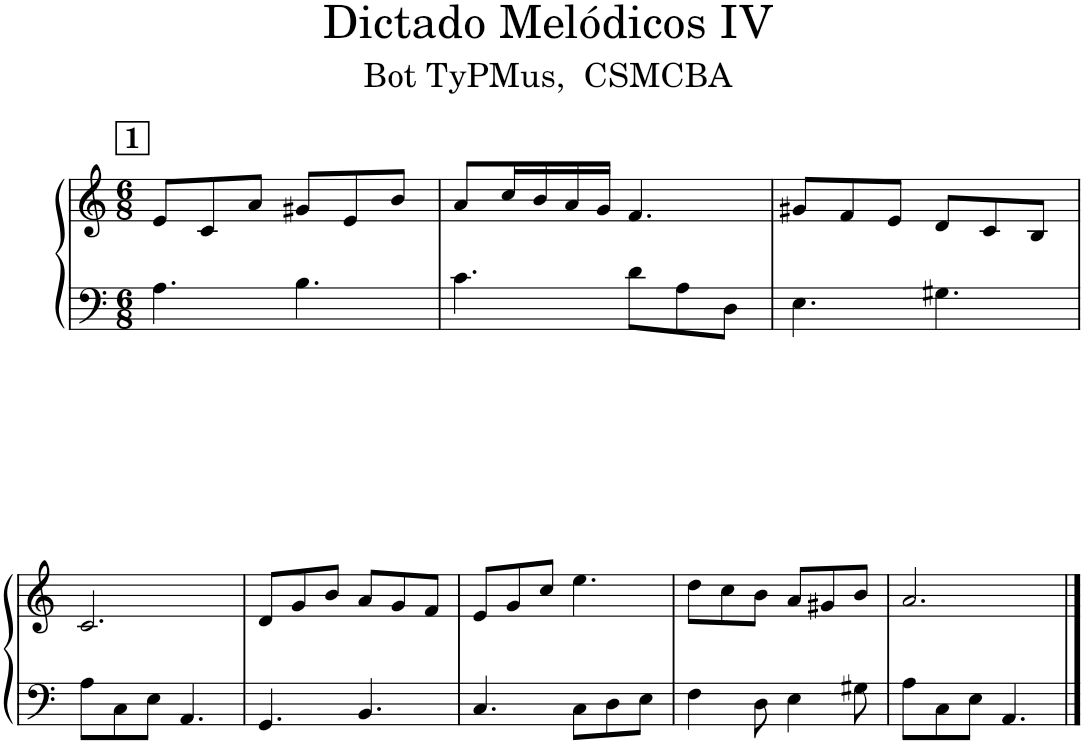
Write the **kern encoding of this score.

**kern	**kern
*part1	*part1
*staff2	*staff1
*I"Piano	*
*I'Pno.	*
*clefF4	*clefG2
*k[]	*k[]
*M6/8	*M6/8
!!LO:REH:place=s1:a:B:cj:fs=14:t=1
=1	=1
4.A\	8e/L
.	8c/
.	8a/J
4.B\	8g#X/L
.	8e/
.	8b/J
=2	=2
4.c\	8a/L
.	16cc/L
.	16b/
.	16a/
.	16g/JJ
8d\L	4.f/
8A\	.
8D\J	.
=3	=3
4.E\	8g#X/L
.	8f/
.	8e/J
4.G#X\	8d/L
.	8c/
.	8B/J
!!LO:LB:g=z
=4	=4
8A\L	2.c/
8C\	.
8E\J	.
4.AA/	.
=5	=5
4.GG/	8d/L
.	8g/
.	8b/J
4.BB/	8a/L
.	8g/
.	8f/J
=6	=6
4.C/	8e/L
.	8g/
.	8cc/J
8C\L	4.ee\
8D\	.
8E\J	.
=7	=7
4F\	8dd\L
.	8cc\
8D\	8b\J
4E\	8a/L
.	8g#X/
8G#X\	8b/J
=8	=8
8A\L	2.a/
8C\	.
8E\J	.
4.AA/	.
==	==
*-	*-
